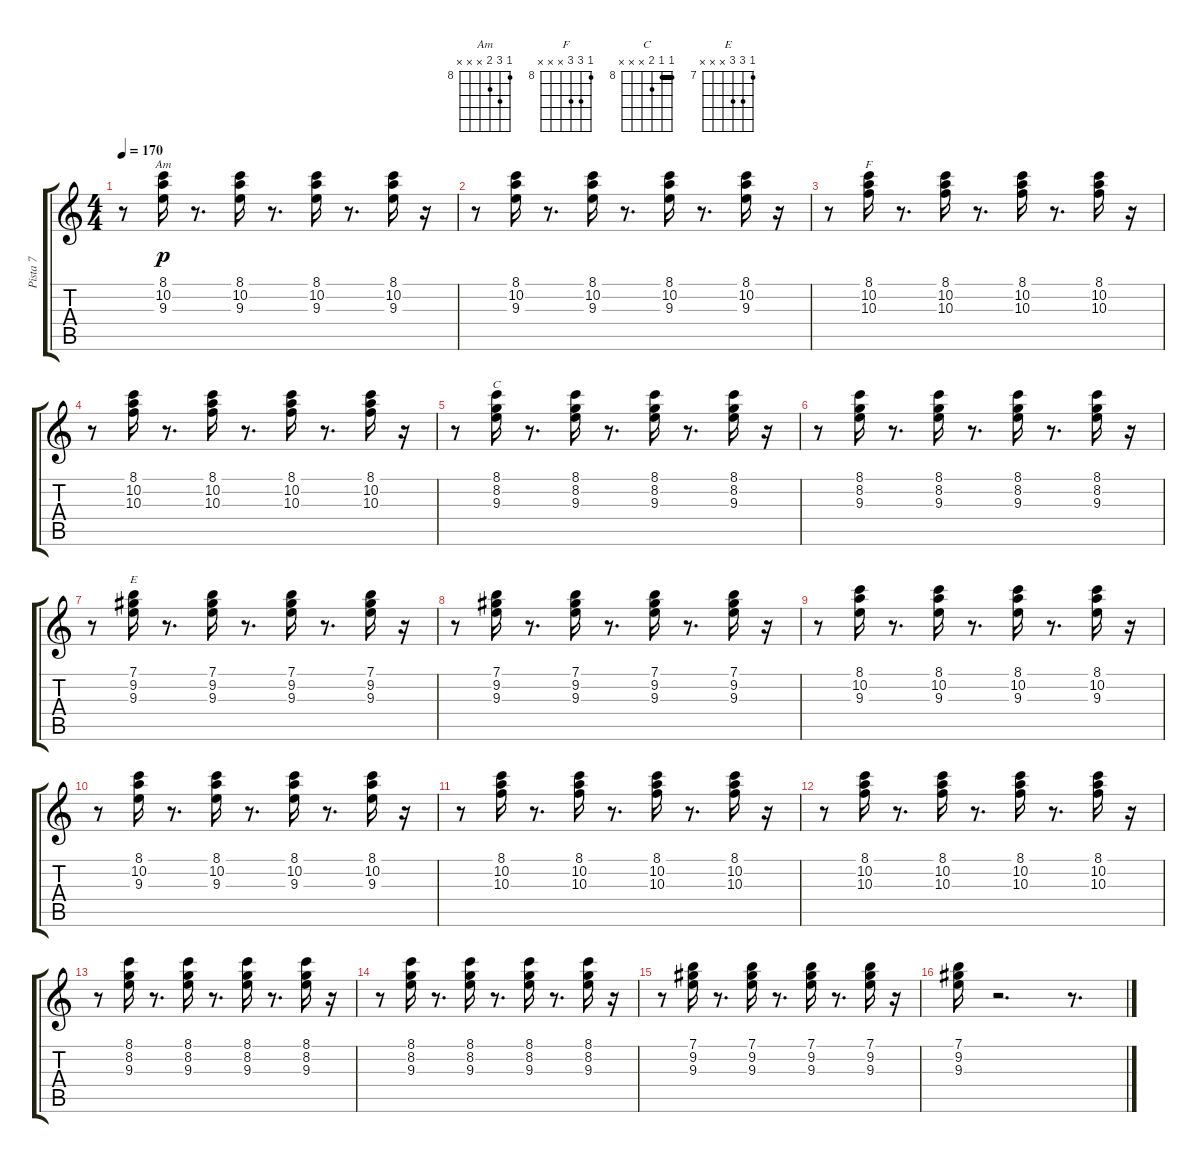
\track ("Pista 7" "Pista 7") {instrument electricguitarmuted}
\staff {score tabs}
\tuning (E4 B3 G3 D3 A2 E2) {hide}
\chord ("Am" 8 10 9 x x x) {firstfret 8}
\chord ("F" 8 10 10 x x x) {firstfret 8}
\chord ("C" 8 8 9 x x x) {firstfret 8 barre 8}
\chord ("E" 7 9 9 x x x) {firstfret 7}
\ts (4 4)
\tempo 170
\clef g2
\ks c
r.8{dy p} (8.1 10.2 9.3).16{ch "Am"} r.8{d} (8.1 10.2 9.3).16 r.8{d} (8.1 10.2 9.3).16 r.8{d} (8.1 10.2 9.3).16 r.16 |
r.8 (8.1 10.2 9.3).16 r.8{d} (8.1 10.2 9.3).16 r.8{d} (8.1 10.2 9.3).16 r.8{d} (8.1 10.2 9.3).16 r.16 |
r.8 (8.1 10.2 10.3).16{ch "F"} r.8{d} (8.1 10.2 10.3).16 r.8{d} (8.1 10.2 10.3).16 r.8{d} (8.1 10.2 10.3).16 r.16 |
r.8 (8.1 10.2 10.3).16 r.8{d} (8.1 10.2 10.3).16 r.8{d} (8.1 10.2 10.3).16 r.8{d} (8.1 10.2 10.3).16 r.16 |
r.8 (8.1 8.2 9.3).16{ch "C"} r.8{d} (8.1 8.2 9.3).16 r.8{d} (8.1 8.2 9.3).16 r.8{d} (8.1 8.2 9.3).16 r.16 |
r.8 (8.1 8.2 9.3).16 r.8{d} (8.1 8.2 9.3).16 r.8{d} (8.1 8.2 9.3).16 r.8{d} (8.1 8.2 9.3).16 r.16 |
r.8 (7.1 9.2 9.3).16{ch "E"} r.8{d} (7.1 9.2 9.3).16 r.8{d} (7.1 9.2 9.3).16 r.8{d} (7.1 9.2 9.3).16 r.16 |
r.8 (7.1 9.2 9.3).16 r.8{d} (7.1 9.2 9.3).16 r.8{d} (7.1 9.2 9.3).16 r.8{d} (7.1 9.2 9.3).16 r.16 |
r.8 (8.1 10.2 9.3).16 r.8{d} (8.1 10.2 9.3).16 r.8{d} (8.1 10.2 9.3).16 r.8{d} (8.1 10.2 9.3).16 r.16 |
r.8 (8.1 10.2 9.3).16 r.8{d} (8.1 10.2 9.3).16 r.8{d} (8.1 10.2 9.3).16 r.8{d} (8.1 10.2 9.3).16 r.16 |
r.8 (8.1 10.2 10.3).16 r.8{d} (8.1 10.2 10.3).16 r.8{d} (8.1 10.2 10.3).16 r.8{d} (8.1 10.2 10.3).16 r.16 |
r.8 (8.1 10.2 10.3).16 r.8{d} (8.1 10.2 10.3).16 r.8{d} (8.1 10.2 10.3).16 r.8{d} (8.1 10.2 10.3).16 r.16 |
r.8 (8.1 8.2 9.3).16 r.8{d} (8.1 8.2 9.3).16 r.8{d} (8.1 8.2 9.3).16 r.8{d} (8.1 8.2 9.3).16 r.16 |
r.8 (8.1 8.2 9.3).16 r.8{d} (8.1 8.2 9.3).16 r.8{d} (8.1 8.2 9.3).16 r.8{d} (8.1 8.2 9.3).16 r.16 |
r.8 (7.1 9.2 9.3).16 r.8{d} (7.1 9.2 9.3).16 r.8{d} (7.1 9.2 9.3).16 r.8{d} (7.1 9.2 9.3).16 r.16 |
(7.1 9.2 9.3).16 r.2{d} r.8{d}
